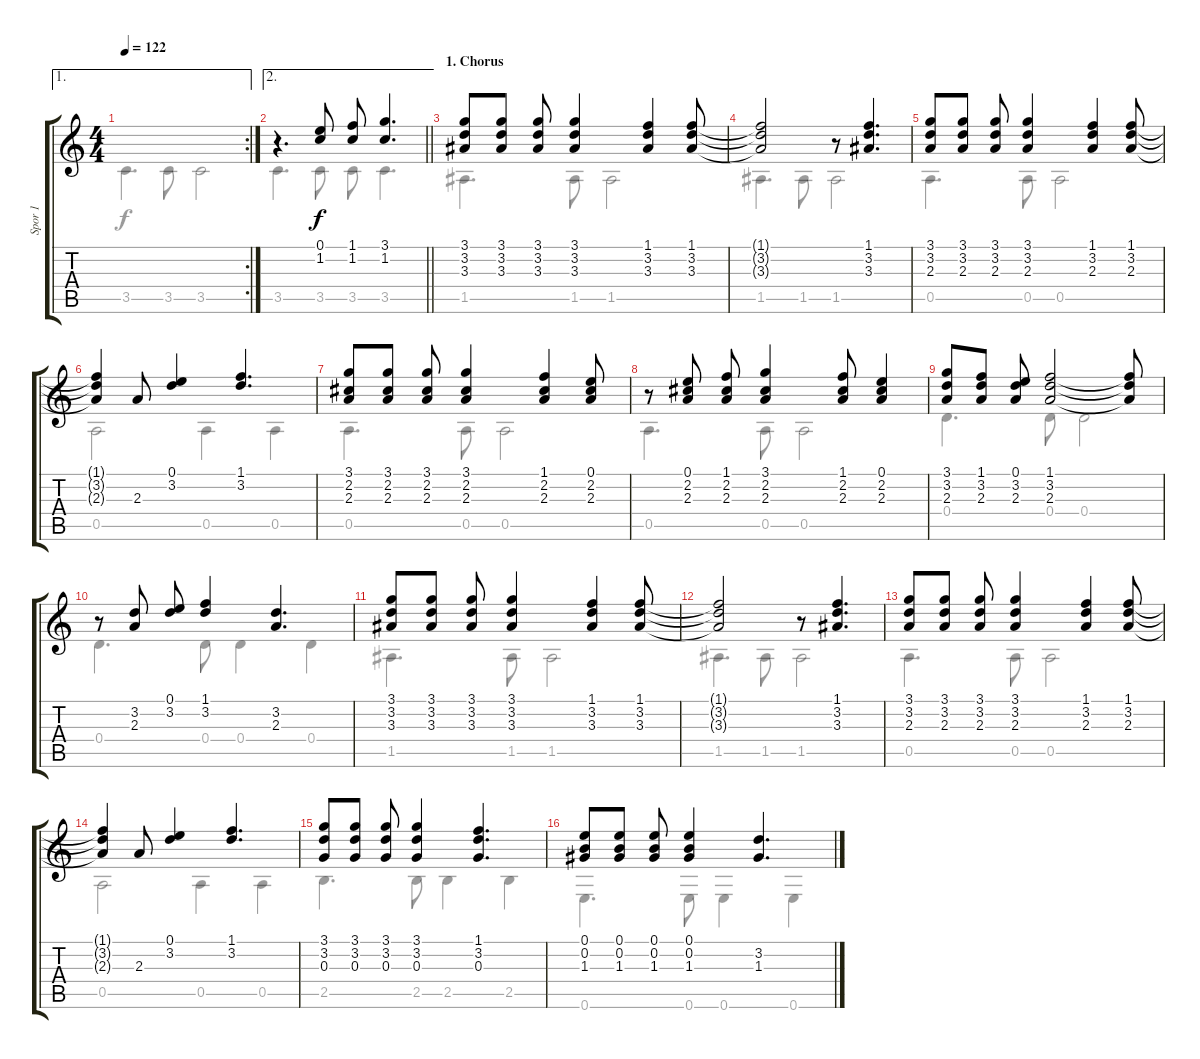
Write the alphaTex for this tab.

\track ("Spor 1" "Spor 1") {instrument acousticguitarsteel}
\staff {score tabs}
\tuning (E4 B3 G3 D3 A2 E2) {hide}
\voice
\ae 1
\rc 2
\ts (4 4)
\tempo 122
\clef g2
\ks c
|
\ae 2
\barLineRight lightlight
r.4{d} (0.1 1.2).8 (1.1 1.2).8 (3.1 1.2).4{d} |
\section ("" "1. Chorus")
(3.1 3.2 3.3).8 (3.1 3.2 3.3).8 (3.1 3.2 3.3).8 (3.1 3.2 3.3).4 (1.1 3.2 3.3).4 (1.1 3.2 3.3).8 |
(1.1{t} 3.2{t} 3.3{t}).2 r.8 (1.1 3.2 3.3).4{d} |
(3.1 3.2 2.3).8 (3.1 3.2 2.3).8 (3.1 3.2 2.3).8 (3.1 3.2 2.3).4 (1.1 3.2 2.3).4 (1.1 3.2 2.3).8 |
(1.1{t} 3.2{t} 2.3{t}).4 2.3.8 (0.1 3.2).4 (1.1 3.2).4{d} |
(3.1 2.2 2.3).8 (3.1 2.2 2.3).8 (3.1 2.2 2.3).8 (3.1 2.2 2.3).4 (1.1 2.2 2.3).4 (0.1 2.2 2.3).8 |
r.8 (0.1 2.2 2.3).8 (1.1 2.2 2.3).8 (3.1 2.2 2.3).4 (1.1 2.2 2.3).8 (0.1 2.2 2.3).4 |
(3.1 3.2 2.3).8 (1.1 3.2 2.3).8 (0.1 3.2 2.3).8 (1.1 3.2 2.3).2 (1.1{t} 3.2{t} 2.3{t}).8 |
r.8 (3.2 2.3).8 (0.1 3.2).8 (1.1 3.2).4 (3.2 2.3).4{d} |
(3.1 3.2 3.3).8 (3.1 3.2 3.3).8 (3.1 3.2 3.3).8 (3.1 3.2 3.3).4 (1.1 3.2 3.3).4 (1.1 3.2 3.3).8 |
(1.1{t} 3.2{t} 3.3{t}).2 r.8 (1.1 3.2 3.3).4{d} |
(3.1 3.2 2.3).8 (3.1 3.2 2.3).8 (3.1 3.2 2.3).8 (3.1 3.2 2.3).4 (1.1 3.2 2.3).4 (1.1 3.2 2.3).8 |
(1.1{t} 3.2{t} 2.3{t}).4 2.3.8 (0.1 3.2).4 (1.1 3.2).4{d} |
(3.1 3.2 0.3).8 (3.1 3.2 0.3).8 (3.1 3.2 0.3).8 (3.1 3.2 0.3).4 (1.1 3.2 0.3).4{d} |
(0.1 0.2 1.3).8 (0.1 0.2 1.3).8 (0.1 0.2 1.3).8 (0.1 0.2 1.3).4 (3.2 1.3).4{d}
\voice
\clef g2
\ottava regular
\simile none
\ks c
3.5.4{d dy f} 3.5.8 3.5.2 |
\barLineRight lightlight
3.5.4{d} 3.5.8 3.5.8 3.5.4{d} |
1.5.4{d} 1.5.8 1.5.2 |
1.5.4{d} 1.5.8 1.5.2 |
0.5.4{d} 0.5.8 0.5.2 |
0.5.2 0.5.4 0.5.4 |
0.5.4{d} 0.5.8 0.5.2 |
0.5.4{d} 0.5.8 0.5.2 |
0.4.4{d} 0.4.8 0.4.2 |
0.4.4{d} 0.4.8 0.4.4 0.4.4 |
1.5.4{d} 1.5.8 1.5.2 |
1.5.4{d} 1.5.8 1.5.2 |
0.5.4{d} 0.5.8 0.5.2 |
0.5.2 0.5.4 0.5.4 |
2.5.4{d} 2.5.8 2.5.4 2.5.4 |
0.6.4{d} 0.6.8 0.6.4 0.6.4
